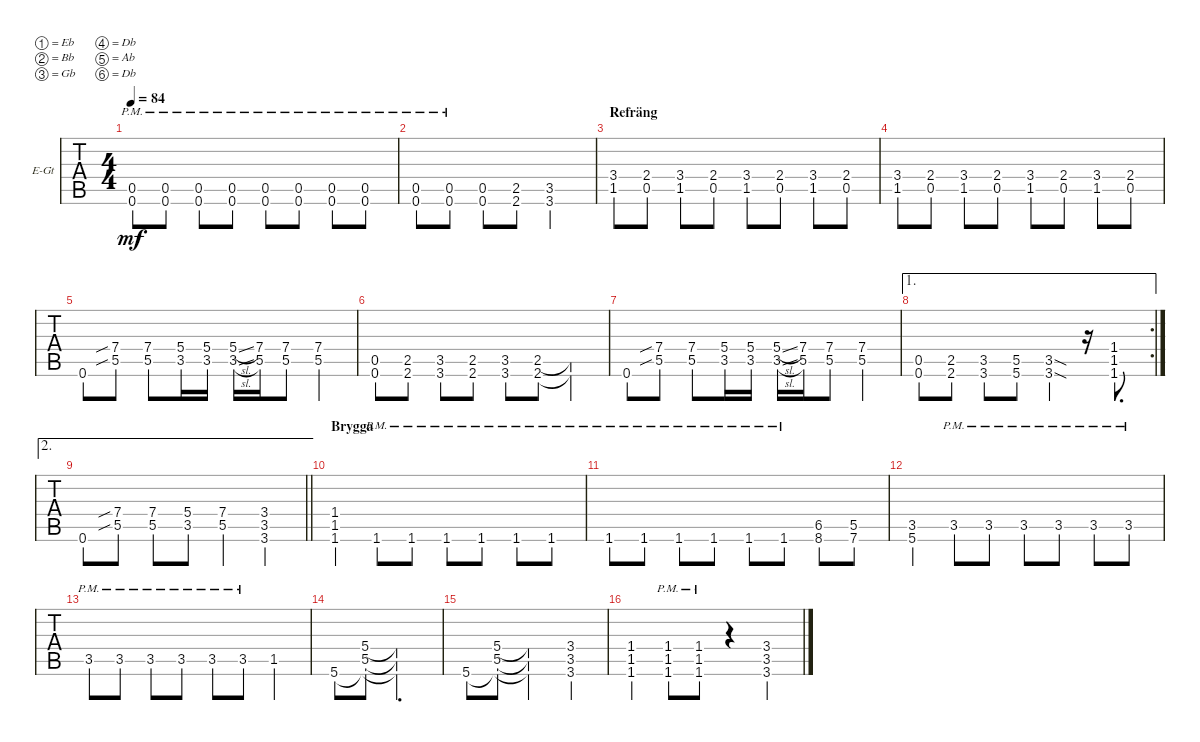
\defaultSystemsLayout 4
\bracketExtendMode groupsimilarinstruments
\firstSystemTrackNameOrientation horizontal
\otherSystemsTrackNameOrientation horizontal
\track ("Electric Guitar" "E-Gt") {instrument distortionguitar}
\staff {tabs}
\tuning (Eb4 Bb3 Gb3 Db3 Ab2 Db2)
\ts (4 4)
\tempo 84
\clef g2
\ks dminor
(0.6{pm} 0.5{pm}).8{dy mf} (0.6{pm} 0.5{pm}).8 (0.6{pm} 0.5{pm}).8 (0.6{pm} 0.5{pm}).8 (0.6{pm} 0.5{pm}).8 (0.6{pm} 0.5{pm}).8 (0.6{pm} 0.5{pm}).8 (0.6{pm} 0.5{pm}).8 |
(0.6{pm} 0.5{pm}).8 (0.6{pm} 0.5{pm}).8 (0.6 0.5).8 (2.6 2.5).8 (3.6 3.5).2 |
\section ("" "Refräng")
(1.5 3.4).8 (0.5 2.4).8 (1.5 3.4).8 (0.5 2.4).8 (1.5 3.4).8 (0.5 2.4).8 (1.5 3.4).8 (0.5 2.4).8 |
(1.5 3.4).8 (0.5 2.4).8 (1.5 3.4).8 (0.5 2.4).8 (1.5 3.4).8 (0.5 2.4).8 (1.5 3.4).8 (0.5 2.4).8 |
0.6.8 (5.5{sib st} 7.4{sib st}).8 (5.5 7.4).8 (3.5 5.4).16 (3.5 5.4).16 (3.5{sl} 5.4{sl}).16 (5.5 7.4).16 (5.5{st} 7.4{st}).8 (5.5 7.4).4 |
(0.6 0.5).8 (2.6 2.5).8 (3.6 3.5).8 (2.6 2.5).8 (3.6 3.5).8 (2.6 2.5).8 (2.6{t} 2.5{t}).4 |
0.6.8 (5.5{sib st} 7.4{sib st}).8 (5.5 7.4).8 (3.5 5.4).16 (3.5 5.4).16 (3.5{sl} 5.4{sl}).16 (5.5 7.4).16 (5.5{st} 7.4{st}).8 (5.5 7.4).4 |
\ae 1
\rc 2
(0.6 0.5).8 (2.6 2.5).8 (3.6 3.5).8 (5.6 5.5).8 (3.6{sod} 3.5{sod}).4 r.16 (1.6 1.5 1.4).8{d} |
\ae 2
\barLineRight lightlight
0.6.8 (5.5{sib} 7.4{sib}).8 (5.5 7.4).8 (3.5 5.4).8 (5.5 7.4).4 (3.6 3.5 3.4).4 |
\section ("" "Brygga")
(1.4 1.6 1.5).4 1.6{pm}.8 1.6{pm}.8 1.6{pm}.8 1.6{pm}.8 1.6{pm}.8 1.6{pm}.8 |
1.6{pm}.8 1.6{pm}.8 1.6{pm}.8 1.6{pm}.8 1.6{pm}.8 1.6{pm}.8 (6.5 8.6).8 (5.5 7.6).8 |
(3.5 5.6).4 3.5{pm}.8 3.5{pm}.8 3.5{pm}.8 3.5{pm}.8 3.5{pm}.8 3.5{pm}.8 |
3.5{pm}.8 3.5{pm}.8 3.5{pm}.8 3.5{pm}.8 3.5{pm}.8 3.5{pm}.8 1.5.4 |
5.6.8 (5.5 5.4 5.6{t}).8 (5.5{t} 5.4{t} 5.6{t}).2{d} |
5.6.8 (5.5 5.4 5.6{t}).8 (5.5{t} 5.4{t} 5.6{t}).2 (3.5 3.6 3.4).4 |
(1.4 1.6 1.5).4 (1.6{pm} 1.5{pm} 1.4{pm}).8 (1.6{pm} 1.5{pm} 1.4{pm}).8 r.4 (3.6 3.5 3.4).4
